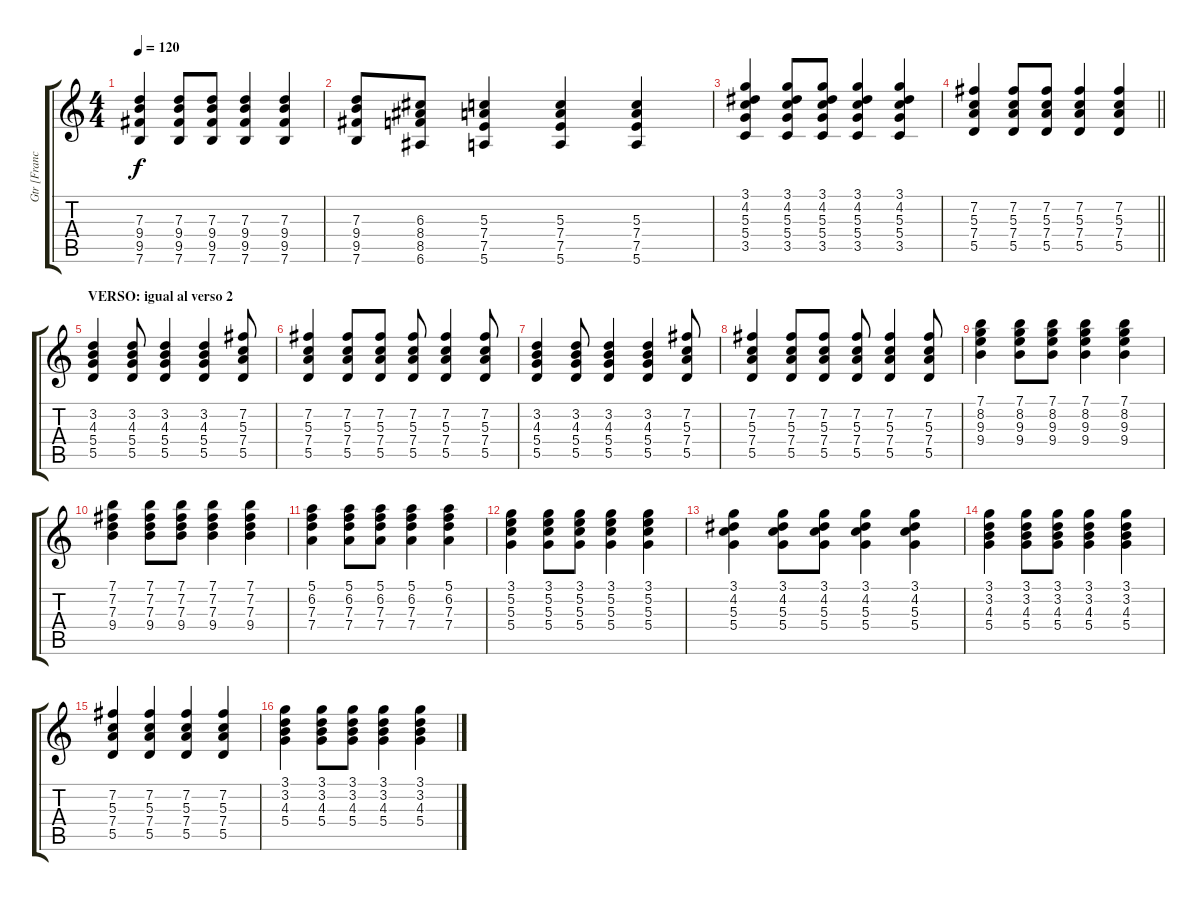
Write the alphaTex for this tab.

\track ("Gtr [Francisco Durán]" "Gtr [Franc") {instrument acousticguitarsteel}
\staff {score tabs}
\tuning (E4 B3 G3 D3 A2 E2) {hide}
\ts (4 4)
\tempo 120
\clef g2
\ks c
(7.3 9.4 9.5 7.6).4{dy f} (7.3 9.4 9.5 7.6).8 (7.3 9.4 9.5 7.6).8 (7.3 9.4 9.5 7.6).4 (7.3 9.4 9.5 7.6).4 |
(7.3 9.4 9.5 7.6).8 (6.3 8.4 8.5 6.6).8 (5.3 7.4 7.5 5.6).4 (5.3 7.4 7.5 5.6).4 (5.3 7.4 7.5 5.6).4 |
(3.1 4.2 5.3 5.4 3.5).4 (3.1 4.2 5.3 5.4 3.5).8 (3.1 4.2 5.3 5.4 3.5).8 (3.1 4.2 5.3 5.4 3.5).4 (3.1 4.2 5.3 5.4 3.5).4 |
\barLineRight lightlight
(7.2 5.3 7.4 5.5).4 (7.2 5.3 7.4 5.5).8 (7.2 5.3 7.4 5.5).8 (7.2 5.3 7.4 5.5).4 (7.2 5.3 7.4 5.5).4 |
\section ("" "VERSO: igual al verso 2")
(3.2 4.3 5.4 5.5).4 (3.2 4.3 5.4 5.5).8 (3.2 4.3 5.4 5.5).4 (3.2 4.3 5.4 5.5).4 (7.2 5.3 7.4 5.5).8 |
(7.2 5.3 7.4 5.5).4 (7.2 5.3 7.4 5.5).8 (7.2 5.3 7.4 5.5).8 (7.2 5.3 7.4 5.5).8 (7.2 5.3 7.4 5.5).4 (7.2 5.3 7.4 5.5).8 |
(3.2 4.3 5.4 5.5).4 (3.2 4.3 5.4 5.5).8 (3.2 4.3 5.4 5.5).4 (3.2 4.3 5.4 5.5).4 (7.2 5.3 7.4 5.5).8 |
(7.2 5.3 7.4 5.5).4 (7.2 5.3 7.4 5.5).8 (7.2 5.3 7.4 5.5).8 (7.2 5.3 7.4 5.5).8 (7.2 5.3 7.4 5.5).4 (7.2 5.3 7.4 5.5).8 |
(7.1 8.2 9.3 9.4).4 (7.1 8.2 9.3 9.4).8 (7.1 8.2 9.3 9.4).8 (7.1 8.2 9.3 9.4).4 (7.1 8.2 9.3 9.4).4 |
(7.1 7.2 7.3 9.4).4 (7.1 7.2 7.3 9.4).8 (7.1 7.2 7.3 9.4).8 (7.1 7.2 7.3 9.4).4 (7.1 7.2 7.3 9.4).4 |
(5.1 6.2 7.3 7.4).4 (5.1 6.2 7.3 7.4).8 (5.1 6.2 7.3 7.4).8 (5.1 6.2 7.3 7.4).4 (5.1 6.2 7.3 7.4).4 |
(3.1 5.2 5.3 5.4).4 (3.1 5.2 5.3 5.4).8 (3.1 5.2 5.3 5.4).8 (3.1 5.2 5.3 5.4).4 (3.1 5.2 5.3 5.4).4 |
(3.1 4.2 5.3 5.4).4 (3.1 4.2 5.3 5.4).8 (3.1 4.2 5.3 5.4).8 (3.1 4.2 5.3 5.4).4 (3.1 4.2 5.3 5.4).4 |
(3.1 3.2 4.3 5.4).4 (3.1 3.2 4.3 5.4).8 (3.1 3.2 4.3 5.4).8 (3.1 3.2 4.3 5.4).4 (3.1 3.2 4.3 5.4).4 |
(7.2 5.3 7.4 5.5).4 (7.2 5.3 7.4 5.5).4 (7.2 5.3 7.4 5.5).4 (7.2 5.3 7.4 5.5).4 |
(3.1 3.2 4.3 5.4).4 (3.1 3.2 4.3 5.4).8 (3.1 3.2 4.3 5.4).8 (3.1 3.2 4.3 5.4).4 (3.1 3.2 4.3 5.4).4
